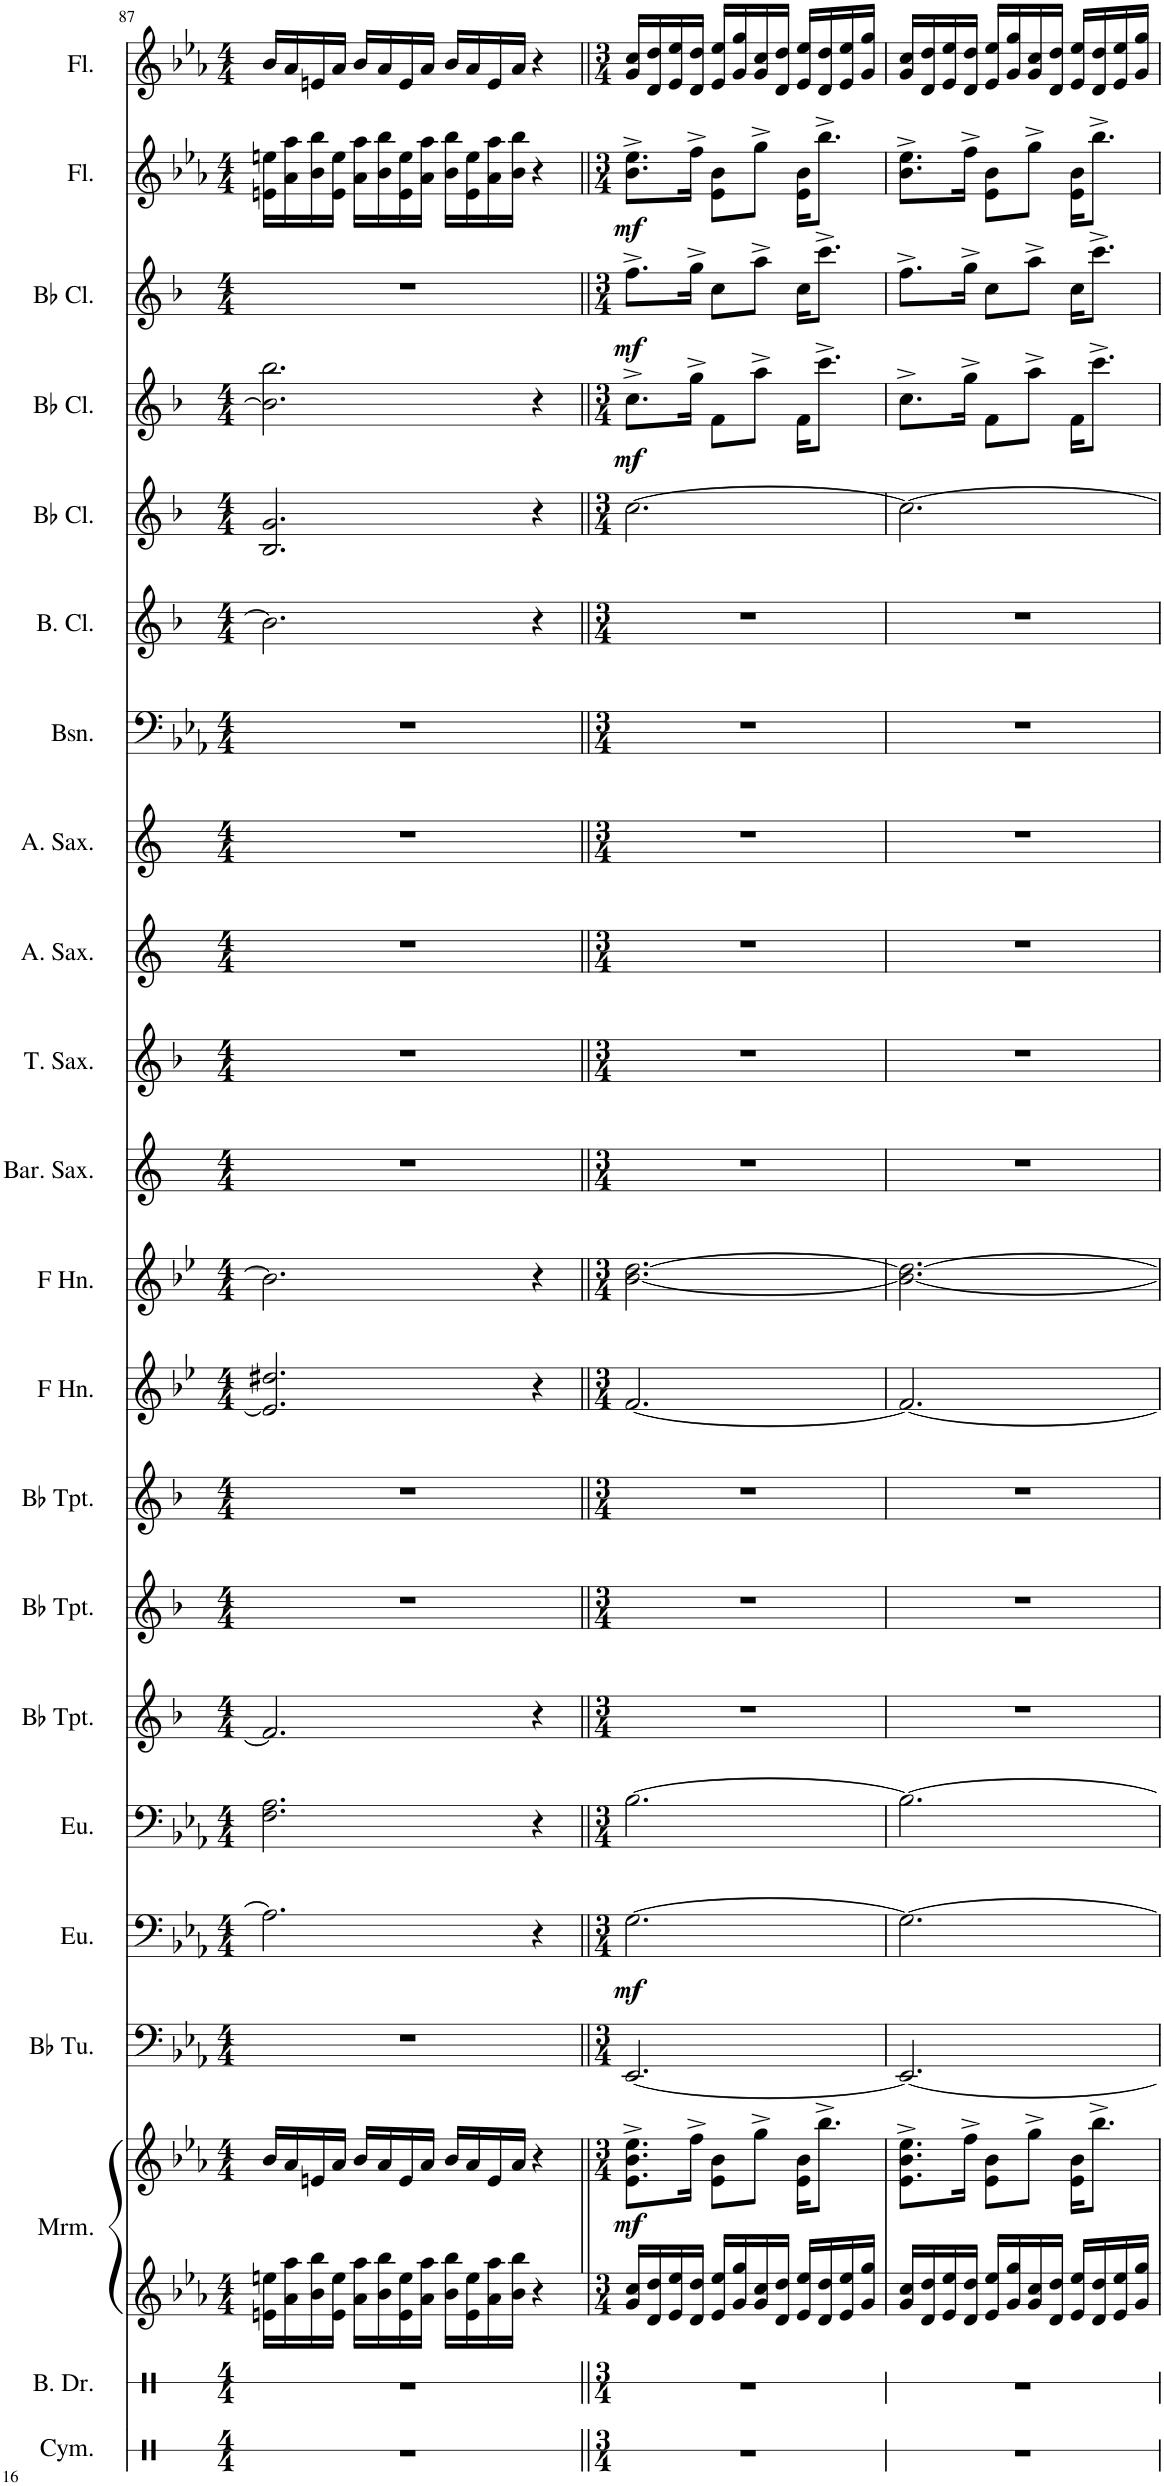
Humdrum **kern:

**kern	**kern	**kern	**kern	**dynam	**kern	**kern	**dynam	**kern	**kern	**kern	**kern	**kern	**kern	**kern	**kern	**kern	**kern	**kern	**kern	**kern	**kern	**dynam	**kern	**dynam	**kern	**dynam	**kern
*part22	*part21	*part20	*part20	*part20	*part19	*part18	*part18	*part17	*part16	*part15	*part14	*part13	*part12	*part11	*part10	*part9	*part8	*part7	*part6	*part5	*part4	*part4	*part3	*part3	*part2	*part2	*part1
*staff23	*staff22	*staff21	*staff20	*staff20/21	*staff19	*staff18	*staff18	*staff17	*staff16	*staff15	*staff14	*staff13	*staff12	*staff11	*staff10	*staff9	*staff8	*staff7	*staff6	*staff5	*staff4	*staff4	*staff3	*staff3	*staff2	*staff2	*staff1
*I"Cymbal	*I"Bass Drum	*I"Marimba	*	*	*I"Bb Tuba	*I"Euphonium	*	*I"Euphonium	*I"Bb Trumpet	*I"Bb Trumpet	*I"Bb Trumpet	*I"Horn in F	*I"Horn in F	*I"Baritone Saxophone	*I"Tenor Saxophone	*I"Alto Saxophone	*I"Alto Saxophone	*I"Bassoon	*I"Bass Clarinet	*I"Bb Clarinet	*I"Bb Clarinet	*	*I"Bb Clarinet	*	*I"Flute	*	*I"Flute
*I'Cym.	*I'B. Dr.	*I'Mrm.	*	*	*I'Bb Tu.	*I'Eu.	*	*I'Eu.	*I'Bb Tpt.	*I'Bb Tpt.	*I'Bb Tpt.	*	*	*I'Bar. Sax.	*I'T. Sax.	*I'A. Sax.	*I'A. Sax.	*I'Bsn.	*I'B. Cl.	*I'Bb Cl.	*I'Bb Cl.	*	*I'Bb Cl.	*	*I'Fl.	*	*I'Fl.
!!LO:PB:g=z
*clefX	*clefX	*clefG2	*clefG2	*	*clefF4	*clefF4	*	*clefF4	*clefG2	*clefG2	*clefG2	*clefG2	*clefG2	*clefG2	*clefG2	*clefG2	*clefG2	*clefF4	*clefG2	*clefG2	*clefG2	*	*clefG2	*	*clefG2	*	*clefG2
*	*	*	*	*	*	*	*	*	*Trd1c2	*Trd1c2	*Trd1c2	*Trd4c7	*Trd4c7	*Trd12c21	*Trd8c14	*Trd5c9	*Trd5c9	*	*Trd8c14	*Trd1c2	*Trd1c2	*	*Trd1c2	*	*	*	*
*k[]	*k[]	*k[b-e-a-]	*k[b-e-a-]	*	*k[b-e-a-]	*k[b-e-a-]	*	*k[b-e-a-]	*k[b-]	*k[b-]	*k[b-]	*k[b-e-]	*k[b-e-]	*k[]	*k[b-]	*k[]	*k[]	*k[b-e-a-]	*k[b-]	*k[b-]	*k[b-]	*	*k[b-]	*	*k[b-e-a-]	*	*k[b-e-a-]
*M4/4	*M4/4	*M4/4	*M4/4	*	*M4/4	*M4/4	*	*M4/4	*M4/4	*M4/4	*M4/4	*M4/4	*M4/4	*M4/4	*M4/4	*M4/4	*M4/4	*M4/4	*M4/4	*M4/4	*M4/4	*	*M4/4	*	*M4/4	*	*M4/4
=87	=87	=87	=87	=87	=87	=87	=87	=87	=87	=87	=87	=87	=87	=87	=87	=87	=87	=87	=87	=87	=87	=87	=87	=87	=87	=87	=87
1r	1r	16en\ 16een\LL	16b-/LL	.	1r	2.A-\]	.	2.F\ 2.A-\	2.f/]	1r	1r	2.e-/] 2.dd#X/	2.b-\]	1r	1r	1r	1r	1r	2.b-\]	2.B-/ 2.g/	2.b-\] 2.bb-\	.	1r	.	16en\ 16een\LL	.	16b-/LL
.	.	16a-\ 16aa-\	16a-/	.	.	.	.	.	.	.	.	.	.	.	.	.	.	.	.	.	.	.	.	.	16a-\ 16aa-\	.	16a-/
.	.	16b-\ 16bb-\	16en/	.	.	.	.	.	.	.	.	.	.	.	.	.	.	.	.	.	.	.	.	.	16b-\ 16bb-\	.	16en/
.	.	16e\ 16ee\JJ	16a-/JJ	.	.	.	.	.	.	.	.	.	.	.	.	.	.	.	.	.	.	.	.	.	16e\ 16ee\JJ	.	16a-/JJ
.	.	16a-\ 16aa-\LL	16b-/LL	.	.	.	.	.	.	.	.	.	.	.	.	.	.	.	.	.	.	.	.	.	16a-\ 16aa-\LL	.	16b-/LL
.	.	16b-\ 16bb-\	16a-/	.	.	.	.	.	.	.	.	.	.	.	.	.	.	.	.	.	.	.	.	.	16b-\ 16bb-\	.	16a-/
.	.	16e\ 16ee\	16e/	.	.	.	.	.	.	.	.	.	.	.	.	.	.	.	.	.	.	.	.	.	16e\ 16ee\	.	16e/
.	.	16a-\ 16aa-\JJ	16a-/JJ	.	.	.	.	.	.	.	.	.	.	.	.	.	.	.	.	.	.	.	.	.	16a-\ 16aa-\JJ	.	16a-/JJ
.	.	16b-\ 16bb-\LL	16b-/LL	.	.	.	.	.	.	.	.	.	.	.	.	.	.	.	.	.	.	.	.	.	16b-\ 16bb-\LL	.	16b-/LL
.	.	16e\ 16ee\	16a-/	.	.	.	.	.	.	.	.	.	.	.	.	.	.	.	.	.	.	.	.	.	16e\ 16ee\	.	16a-/
.	.	16a-\ 16aa-\	16e/	.	.	.	.	.	.	.	.	.	.	.	.	.	.	.	.	.	.	.	.	.	16a-\ 16aa-\	.	16e/
.	.	16b-\ 16bb-\JJ	16a-/JJ	.	.	.	.	.	.	.	.	.	.	.	.	.	.	.	.	.	.	.	.	.	16b-\ 16bb-\JJ	.	16a-/JJ
.	.	4r	4r	.	.	4r	.	4r	4r	.	.	4r	4r	.	.	.	.	.	4r	4r	4r	.	.	.	4r	.	4r
=88||	=88||	=88||	=88||	=88||	=88||	=88||	=88||	=88||	=88||	=88||	=88||	=88||	=88||	=88||	=88||	=88||	=88||	=88||	=88||	=88||	=88||	=88||	=88||	=88||	=88||	=88||	=88||
*M3/4	*M3/4	*M3/4	*M3/4	*	*M3/4	*M3/4	*	*M3/4	*M3/4	*M3/4	*M3/4	*M3/4	*M3/4	*M3/4	*M3/4	*M3/4	*M3/4	*M3/4	*M3/4	*M3/4	*M3/4	*	*M3/4	*	*M3/4	*	*M3/4
!	!	!	!	!LO:DY:b	!	!	!LO:DY:b	!	!	!	!	!	!	!	!	!	!	!	!	!	!	!LO:DY:b	!	!LO:DY:b	!	!LO:DY:b	!
2.r	2.r	16g/ 16cc/LL	8.e-\^ 8.b-\^ 8.ee-\^L	mf	[2.EE-/	[2.G\	mf	[2.B-\	2.r	2.r	2.r	[2.f/	[2.b-\ [2.dd\	2.r	2.r	2.r	2.r	2.r	2.r	[2.cc\	8.cc^\L	mf	8.ff^\L	mf	8.b-\^ 8.ee-\^L	mf	16g/ 16cc/LL
.	.	16d/ 16dd/	.	.	.	.	.	.	.	.	.	.	.	.	.	.	.	.	.	.	.	.	.	.	.	.	16d/ 16dd/
.	.	16e-/ 16ee-/	.	.	.	.	.	.	.	.	.	.	.	.	.	.	.	.	.	.	.	.	.	.	.	.	16e-/ 16ee-/
.	.	16d/ 16dd/JJ	16ff^\Jk	.	.	.	.	.	.	.	.	.	.	.	.	.	.	.	.	.	16gg^\Jk	.	16gg^\Jk	.	16ff^\Jk	.	16d/ 16dd/JJ
.	.	16e-/ 16ee-/LL	8e-\ 8b-\L	.	.	.	.	.	.	.	.	.	.	.	.	.	.	.	.	.	8f\L	.	8cc\L	.	8e-\ 8b-\L	.	16e-/ 16ee-/LL
.	.	16g/ 16gg/	.	.	.	.	.	.	.	.	.	.	.	.	.	.	.	.	.	.	.	.	.	.	.	.	16g/ 16gg/
.	.	16g/ 16cc/	8gg^\J	.	.	.	.	.	.	.	.	.	.	.	.	.	.	.	.	.	8aa^\J	.	8aa^\J	.	8gg^\J	.	16g/ 16cc/
.	.	16d/ 16dd/JJ	.	.	.	.	.	.	.	.	.	.	.	.	.	.	.	.	.	.	.	.	.	.	.	.	16d/ 16dd/JJ
.	.	16e-/ 16ee-/LL	16e-\ 16b-\KL	.	.	.	.	.	.	.	.	.	.	.	.	.	.	.	.	.	16f\KL	.	16cc\KL	.	16e-\ 16b-\KL	.	16e-/ 16ee-/LL
.	.	16d/ 16dd/	8.bb-^\J	.	.	.	.	.	.	.	.	.	.	.	.	.	.	.	.	.	8.ccc^\J	.	8.ccc^\J	.	8.bb-^\J	.	16d/ 16dd/
.	.	16e-/ 16ee-/	.	.	.	.	.	.	.	.	.	.	.	.	.	.	.	.	.	.	.	.	.	.	.	.	16e-/ 16ee-/
.	.	16g/ 16gg/JJ	.	.	.	.	.	.	.	.	.	.	.	.	.	.	.	.	.	.	.	.	.	.	.	.	16g/ 16gg/JJ
=89	=89	=89	=89	=89	=89	=89	=89	=89	=89	=89	=89	=89	=89	=89	=89	=89	=89	=89	=89	=89	=89	=89	=89	=89	=89	=89	=89
2.r	2.r	16g/ 16cc/LL	8.e-\^ 8.b-\^ 8.ee-\^L	.	2.EE-/_	2.G\_	.	2.B-\_	2.r	2.r	2.r	2.f/_	2.b-\_ 2.dd\_	2.r	2.r	2.r	2.r	2.r	2.r	2.cc\_	8.cc^\L	.	8.ff^\L	.	8.b-\^ 8.ee-\^L	.	16g/ 16cc/LL
.	.	16d/ 16dd/	.	.	.	.	.	.	.	.	.	.	.	.	.	.	.	.	.	.	.	.	.	.	.	.	16d/ 16dd/
.	.	16e-/ 16ee-/	.	.	.	.	.	.	.	.	.	.	.	.	.	.	.	.	.	.	.	.	.	.	.	.	16e-/ 16ee-/
.	.	16d/ 16dd/JJ	16ff^\Jk	.	.	.	.	.	.	.	.	.	.	.	.	.	.	.	.	.	16gg^\Jk	.	16gg^\Jk	.	16ff^\Jk	.	16d/ 16dd/JJ
.	.	16e-/ 16ee-/LL	8e-\ 8b-\L	.	.	.	.	.	.	.	.	.	.	.	.	.	.	.	.	.	8f\L	.	8cc\L	.	8e-\ 8b-\L	.	16e-/ 16ee-/LL
.	.	16g/ 16gg/	.	.	.	.	.	.	.	.	.	.	.	.	.	.	.	.	.	.	.	.	.	.	.	.	16g/ 16gg/
.	.	16g/ 16cc/	8gg^\J	.	.	.	.	.	.	.	.	.	.	.	.	.	.	.	.	.	8aa^\J	.	8aa^\J	.	8gg^\J	.	16g/ 16cc/
.	.	16d/ 16dd/JJ	.	.	.	.	.	.	.	.	.	.	.	.	.	.	.	.	.	.	.	.	.	.	.	.	16d/ 16dd/JJ
.	.	16e-/ 16ee-/LL	16e-\ 16b-\KL	.	.	.	.	.	.	.	.	.	.	.	.	.	.	.	.	.	16f\KL	.	16cc\KL	.	16e-\ 16b-\KL	.	16e-/ 16ee-/LL
.	.	16d/ 16dd/	8.bb-^\J	.	.	.	.	.	.	.	.	.	.	.	.	.	.	.	.	.	8.ccc^\J	.	8.ccc^\J	.	8.bb-^\J	.	16d/ 16dd/
.	.	16e-/ 16ee-/	.	.	.	.	.	.	.	.	.	.	.	.	.	.	.	.	.	.	.	.	.	.	.	.	16e-/ 16ee-/
.	.	16g/ 16gg/JJ	.	.	.	.	.	.	.	.	.	.	.	.	.	.	.	.	.	.	.	.	.	.	.	.	16g/ 16gg/JJ
=	=	=	=	=	=	=	=	=	=	=	=	=	=	=	=	=	=	=	=	=	=	=	=	=	=	=	=
*-	*-	*-	*-	*-	*-	*-	*-	*-	*-	*-	*-	*-	*-	*-	*-	*-	*-	*-	*-	*-	*-	*-	*-	*-	*-	*-	*-
